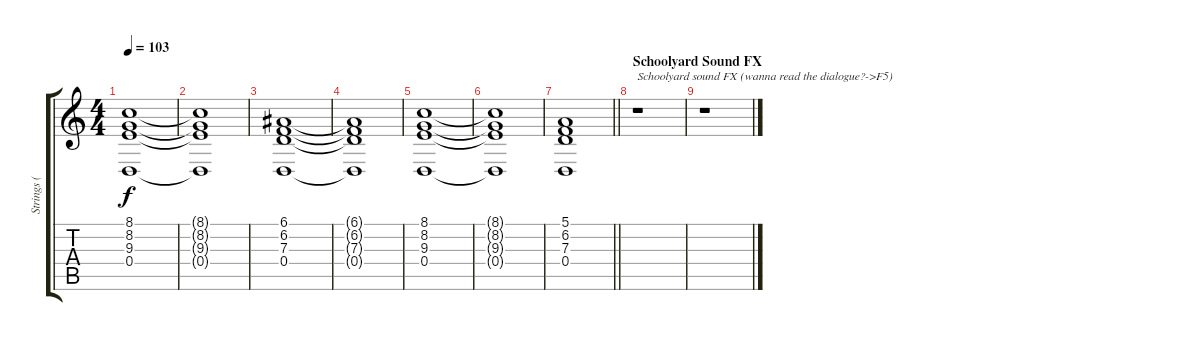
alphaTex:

\track ("Strings ( Richard Wright )" "Strings ( ") {instrument stringensemble1}
\staff {score tabs}
\tuning (E4 B3 G3 D3 A2 E2) {hide}
\ts (4 4)
\tempo 103
\clef g2
\ks c
(8.1 8.2 9.3 0.4).1{dy f} |
(8.1{t} 8.2{t} 9.3{t} 0.4{t}).1 |
(6.1 6.2 7.3 0.4).1 |
(6.1{t} 6.2{t} 7.3{t} 0.4{t}).1 |
(8.1 8.2 9.3 0.4).1 |
(8.1{t} 8.2{t} 9.3{t} 0.4{t}).1 |
\barLineRight lightlight
(5.1 6.2 7.3 0.4).1 |
\section ("" "Schoolyard Sound FX")
r.1{txt "Schoolyard sound FX (wanna read the dialogue?->F5)"} |
r.1
